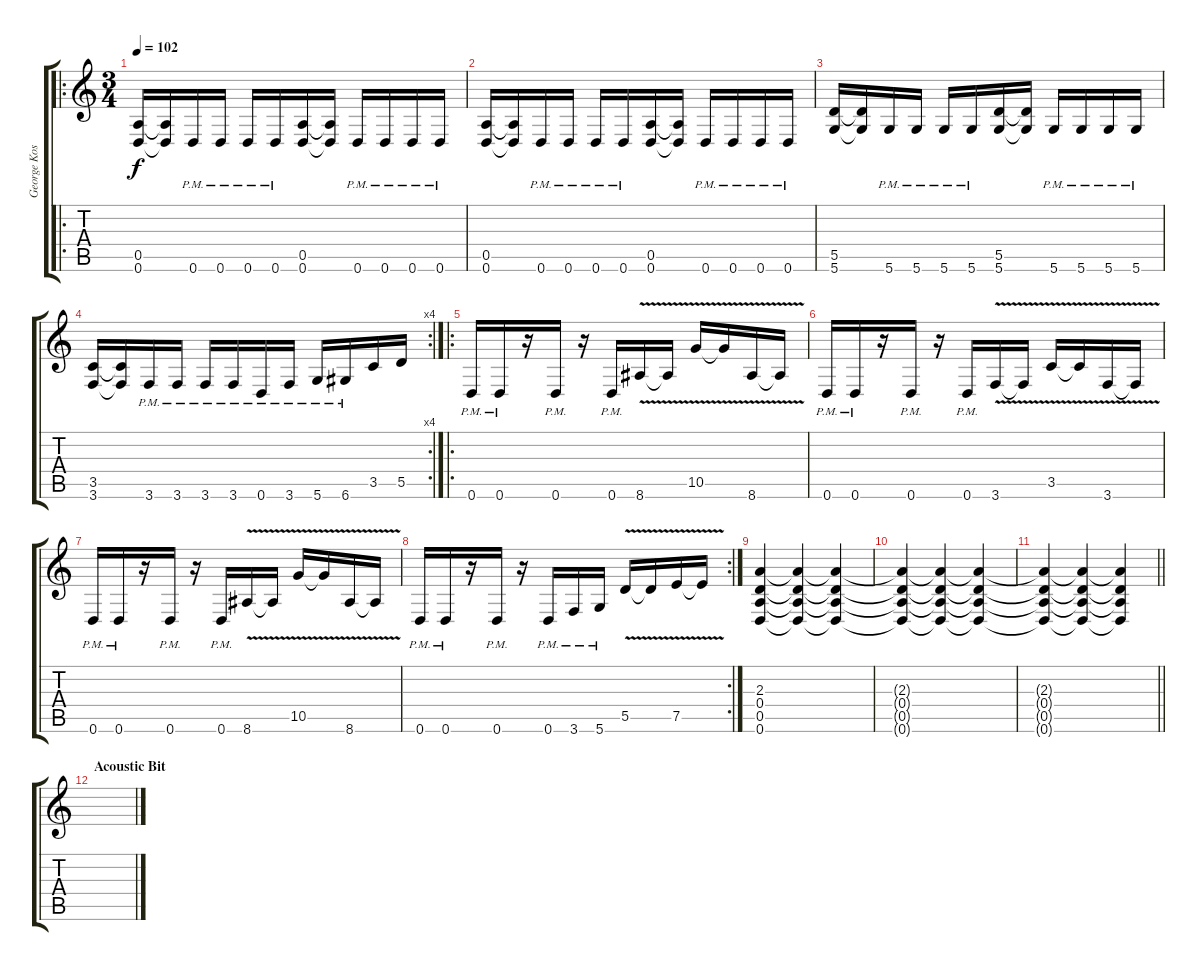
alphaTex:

\track ("George Kosmas" "George Kos") {instrument distortionguitar}
\staff {score tabs}
\tuning (E4 B3 G3 D3 A2 D2) {hide}
\ro
\ts (3 4)
\tempo 102
\clef g2
\ks c
(0.5 0.6).16{dy f} (0.5{t} 0.6{t}).16 0.6{pm}.16 0.6{pm}.16 0.6{pm}.16 0.6{pm}.16 (0.5 0.6).16 (0.5{t} 0.6{t}).16 0.6{pm}.16 0.6{pm}.16 0.6{pm}.16 0.6{pm}.16 |
(0.5 0.6).16 (0.5{t} 0.6{t}).16 0.6{pm}.16 0.6{pm}.16 0.6{pm}.16 0.6{pm}.16 (0.5 0.6).16 (0.5{t} 0.6{t}).16 0.6{pm}.16 0.6{pm}.16 0.6{pm}.16 0.6{pm}.16 |
(5.5 5.6).16 (5.5{t} 5.6{t}).16 5.6{pm}.16 5.6{pm}.16 5.6{pm}.16 5.6{pm}.16 (5.5 5.6).16 (5.5{t} 5.6{t}).16 5.6{pm}.16 5.6{pm}.16 5.6{pm}.16 5.6{pm}.16 |
\rc 4
(3.5 3.6).16 (3.5{t} 3.6{t}).16 3.6{pm}.16 3.6{pm}.16 3.6{pm}.16 3.6{pm}.16 0.6{pm}.16 3.6{pm}.16 5.6{pm}.16 6.6{pm}.16 3.5.16 5.5.16 |
\ro
0.6{pm}.16 0.6{pm}.16 r.16 0.6{pm}.16 r.16 0.6{pm}.16 8.6{v}.16 8.6{t}.16 10.5{v}.16 10.5{t}.16 8.6{v}.16 8.6{t}.16 |
0.6{pm}.16 0.6{pm}.16 r.16 0.6{pm}.16 r.16 0.6{pm}.16 3.6{v}.16 3.6{t}.16 3.5{v}.16 3.5{t}.16 3.6{v}.16 3.6{t}.16 |
0.6{pm}.16 0.6{pm}.16 r.16 0.6{pm}.16 r.16 0.6{pm}.16 8.6{v}.16 8.6{t}.16 10.5{v}.16 10.5{t}.16 8.6{v}.16 8.6{t}.16 |
\rc 2
0.6{pm}.16 0.6{pm}.16 r.16 0.6{pm}.16 r.16 0.6{pm}.16 3.6{pm}.16 5.6{pm}.16 5.5{v}.16 5.5{t}.16 7.5{v}.16 7.5{t}.16 |
(2.3 0.4 0.5 0.6).4 (2.3{t} 0.4{t} 0.5{t} 0.6{t}).4 (2.3{t} 0.4{t} 0.5{t} 0.6{t}).4 |
(2.3{t} 0.4{t} 0.5{t} 0.6{t}).4 (2.3{t} 0.4{t} 0.5{t} 0.6{t}).4 (2.3{t} 0.4{t} 0.5{t} 0.6{t}).4 |
\barLineRight lightlight
(2.3{t} 0.4{t} 0.5{t} 0.6{t}).4 (2.3{t} 0.4{t} 0.5{t} 0.6{t}).4 (2.3{t} 0.4{t} 0.5{t} 0.6{t}).4 |
\section ("" "Acoustic Bit")
